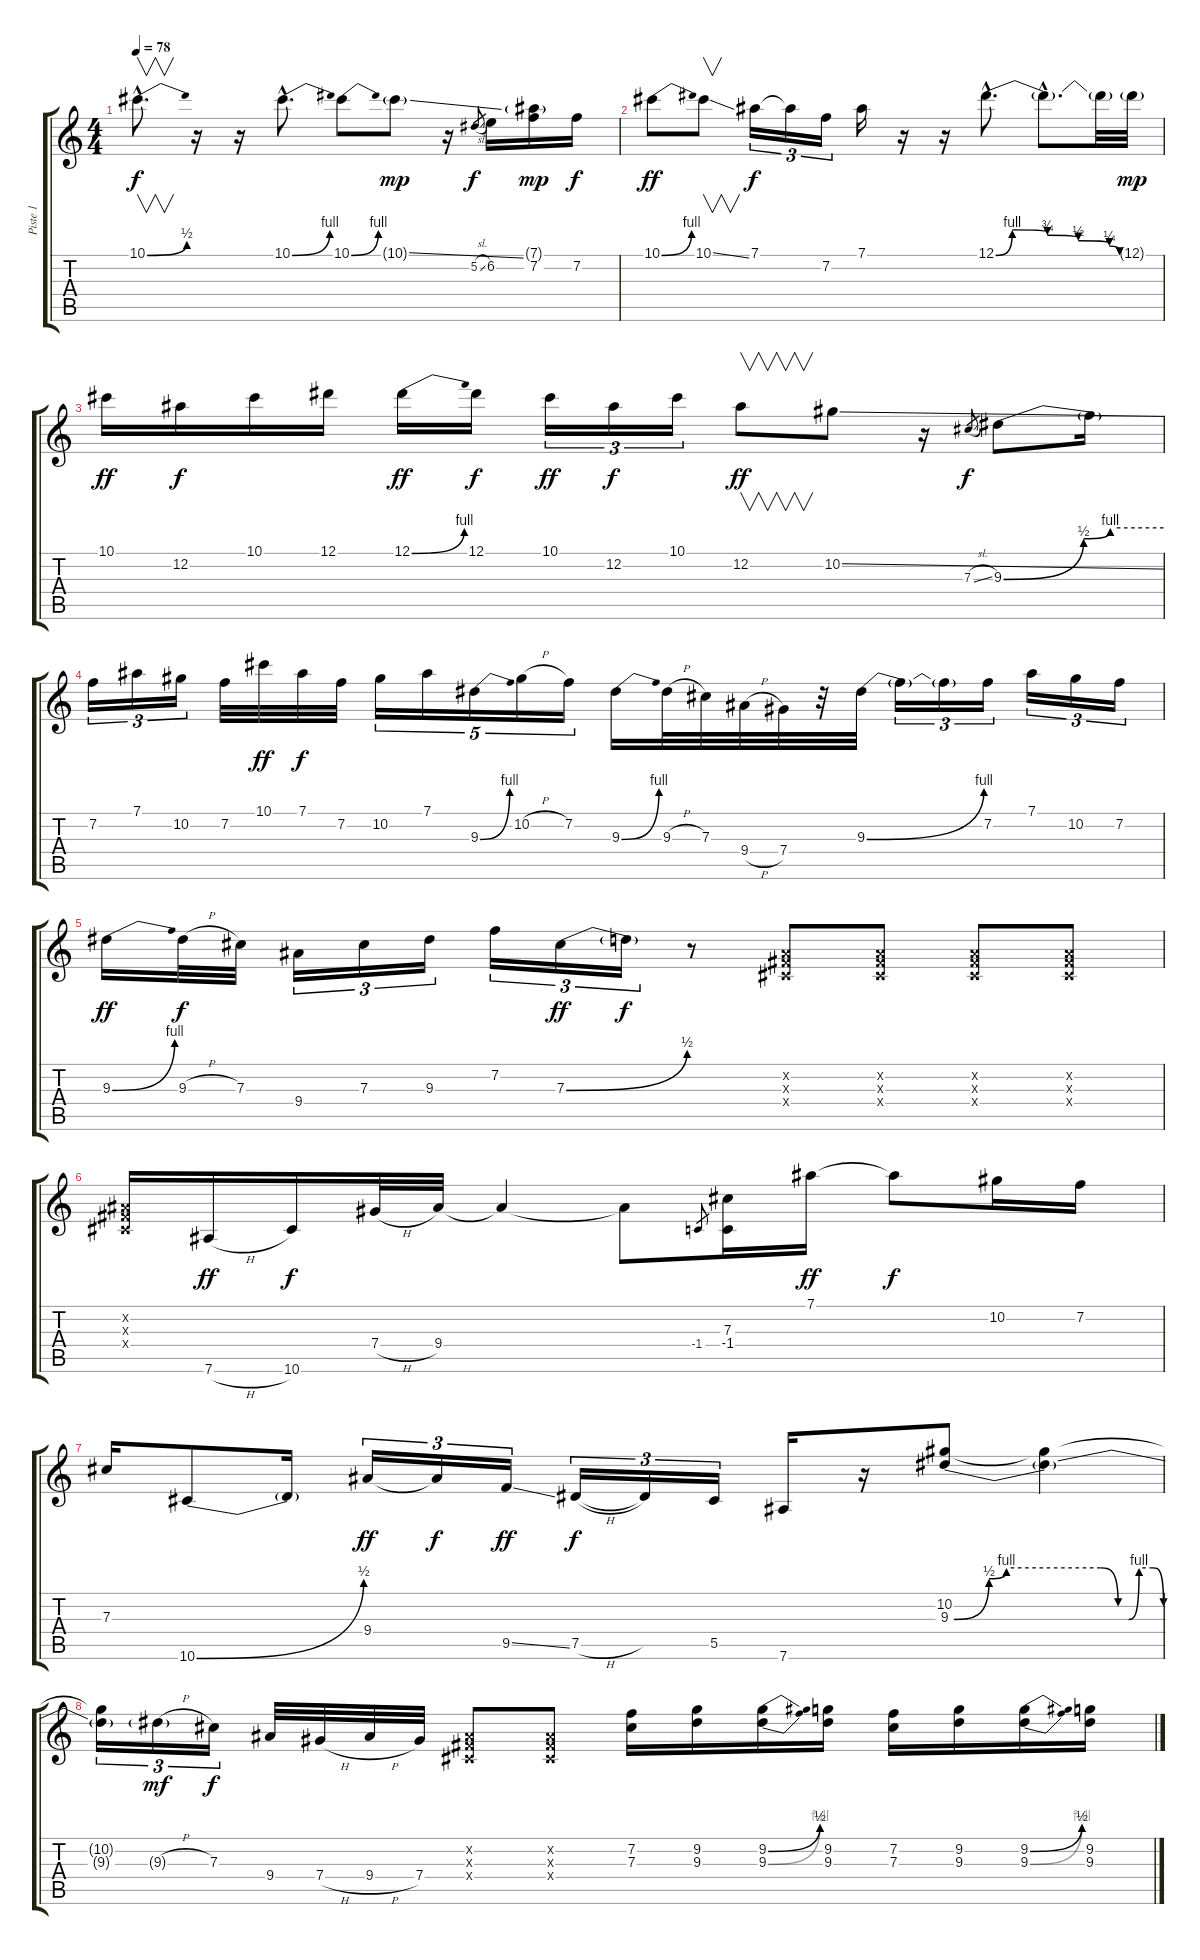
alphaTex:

\track ("Piste 1" "Piste 1") {instrument overdrivenguitar}
\staff {score tabs}
\tuning (Eb4 Bb3 Gb3 Db3 Ab2 Eb2) {hide}
\ts (4 4)
\tempo 78
\clef g2
\ks c
10.1{be (bend 0 0 60 2) hac}.8{v d dy f} r.16 r.16 10.1{be (bend 0 0 60 4) hac}.8{d} 10.1{be (bend 0 0 60 4)}.8 10.1{ss g}.8{dy mp} r.16 5.2{sl}.8{gr dy f} 6.2.16 (7.1{g} 7.2).16{dy mp} 7.2.16{dy f} |
10.1{be (bend 0 0 60 4)}.8{dy ff} 10.1{ss}.8{v} 7.1.16{tu (3 2) dy f} 7.1{t}.16{tu (3 2)} 7.2.16{tu (3 2)} 7.1.16 r.16 r.16 12.1{be (custom 0 0 8 4 25 3 40 2 55 1 60 0) hac}.8{d} 12.1{hac t}.8{d} 12.1{t}.32 12.1{g}.32{dy mp} |
10.1.16{dy ff} 12.2.16{dy f} 10.1.16 12.1.16 12.1{be (bend 0 0 60 4)}.16{dy ff} 12.1.16{dy f} 10.1.16{tu (3 2) dy ff} 12.2.16{tu (3 2) dy f} 10.1.16{tu (3 2)} 12.2.8{v dy ff} 10.2{ss}.8 r.16 7.3{sl}.8{gr dy f} 9.3{be (custom 0 0 30 2 40 4 60 4)}.8 9.3{t}.16 |
7.2.16{tu (3 2)} 7.1.16{tu (3 2)} 10.2.16{tu (3 2)} 7.2.32 10.1.32{dy ff} 7.1.32{dy f} 7.2.32 10.2.16{tu (5 4)} 7.1.16{tu (5 4)} 9.3{be (bend 0 0 60 4)}.16{tu (5 4)} 10.2{h}.16{tu (5 4)} 7.2.16{tu (5 4)} 9.3{be (bend 0 0 60 4)}.16 9.3{h}.32 7.3.32 9.4{h}.32 7.4.32 r.32 9.3{be (bend 0 0 60 4)}.32 9.3{t}.16{tu (3 2)} 9.3{t}.16{tu (3 2)} 7.2.16{tu (3 2)} 7.1.16{tu (3 2)} 10.2.16{tu (3 2)} 7.2.16{tu (3 2)} |
9.3{be (bend 0 0 60 4)}.16{dy ff} 9.3{h}.32{dy f} 7.3.32 9.4.16{tu (3 2)} 7.3.16{tu (3 2)} 9.3.16{tu (3 2)} 7.2.16{tu (3 2)} 7.3{be (bend 0 0 60 2)}.16{tu (3 2) dy ff} 7.3{t}.16{tu (3 2) dy f} r.8 (0.2{x} 0.3{x} 0.4{x}).8 (0.2{x} 0.3{x} 0.4{x}).8 (0.2{x} 0.3{x} 0.4{x}).8 (0.2{x} 0.3{x} 0.4{x}).8 |
(0.2{x} 0.3{x} 0.4{x}).16 7.6{h}.16{dy ff} 10.6.16{dy f} 7.4{h}.32 9.4.32 9.4{t}.4 9.4{t}.8 -1.4.8{gr} (7.3 -1.4).16 7.1.16{dy ff} 7.1{t}.8{dy f} 10.2.16 7.2.16 |
7.3.16 10.6{be (bend 0 0 60 2)}.8 10.6{t}.16 9.4.16{tu (3 2) dy ff} 9.4{t}.16{tu (3 2) dy f} 9.5{ss}.16{tu (3 2) dy ff} 7.5{h}.16{tu (3 2) dy f} 7.5{t}.16{tu (3 2)} 5.5.16{tu (3 2)} 7.6.16 r.16 (10.2 9.3{be (custom 0 0 10 2 15 4 42 4 47 0 50 0 53 4 57 4 60 0)}).8 (10.2{t} 9.3{t}).4 |
(10.2{t} 9.3{t}).16{tu (3 2)} 9.3{h g}.16{tu (3 2) dy mf} 7.3.16{tu (3 2) dy f} 9.4.32 7.4{h}.32 9.4{h}.32 7.4.32 (0.2{x} 0.3{x} 0.4{x}).8 (0.2{x} 0.3{x} 0.4{x}).8 (7.2 7.3).16 (9.2 9.3).16 (9.2{be (bend 0 0 60 2)} 9.3{be (bend 0 0 60 4)}).16 (9.2 9.3).16 (7.2 7.3).16 (9.2 9.3).16 (9.2{be (bend 0 0 60 2)} 9.3{be (bend 0 0 60 4)}).16 (9.2 9.3).16
